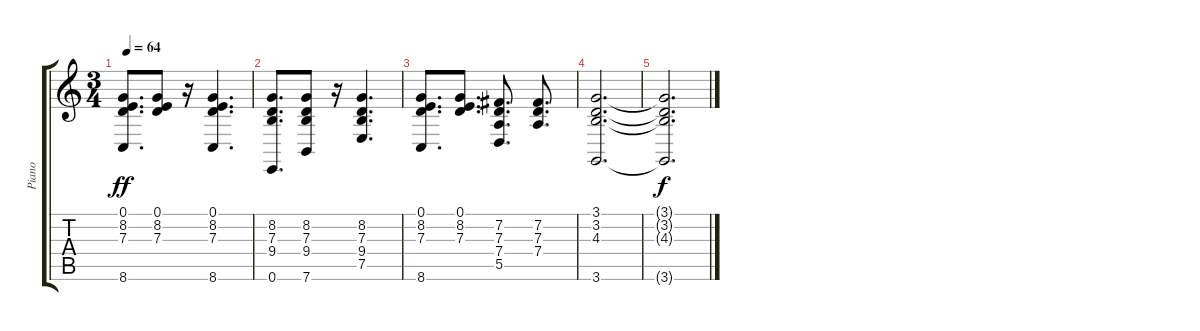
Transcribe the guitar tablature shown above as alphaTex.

\track ("Piano" "Piano") {instrument acousticgrandpiano}
\staff {score tabs}
\tuning (E4 B3 G3 D3 A2 E2) {hide}
\ts (3 4)
\tempo 64
\clef g2
\ks c
(0.1 8.2 7.3 8.6).8{d dy ff} (0.1 8.2 7.3).8 r.16 (0.1 8.2 7.3 8.6).4{d} |
(8.2 7.3 9.4 0.6).8{d} (8.2 7.3 9.4 7.6).8 r.16 (8.2 7.3 9.4 7.5).4{d} |
(0.1 8.2 7.3 8.6).8{d} (0.1 8.2 7.3).8{d} (7.2 7.3 7.4 5.5).8{d} (7.2 7.3 7.4).8{d} |
(3.1 3.2 4.3 3.6).2{d} |
(3.1{t} 3.2{t} 4.3{t} 3.6{t}).2{d dy f}
